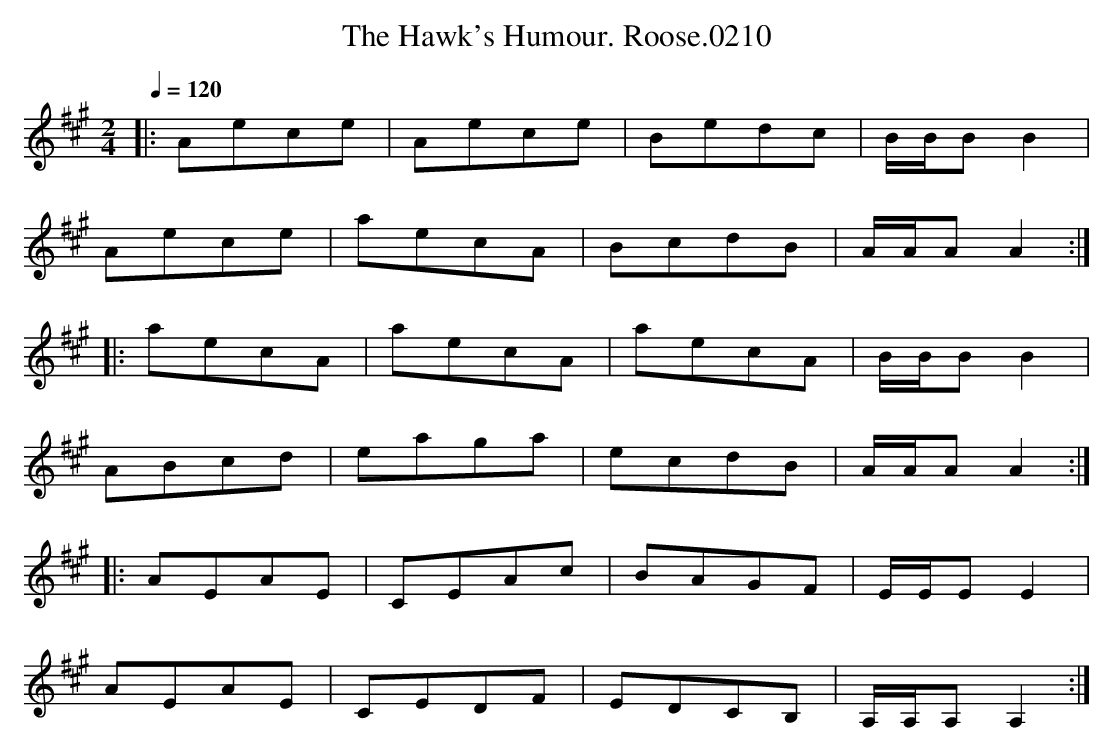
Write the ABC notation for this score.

X:1
T:Hawk's Humour. Roose.0210, The
M:2/4
L:1/8
Q:1/4=120
K:A
|: Aece | Aece | Bedc | B/B/B B2 |
Aece | aecA | BcdB | A/A/A A2 :|
|: aecA | aecA | aecA | B/B/B B2 |
ABcd | eaga | ecdB | A/A/A A2 :|
|: AEAE | CEAc | BAGF | E/E/E E2 |
AEAE | CEDF | EDCB, | A,/A,/A, A,2 :|
